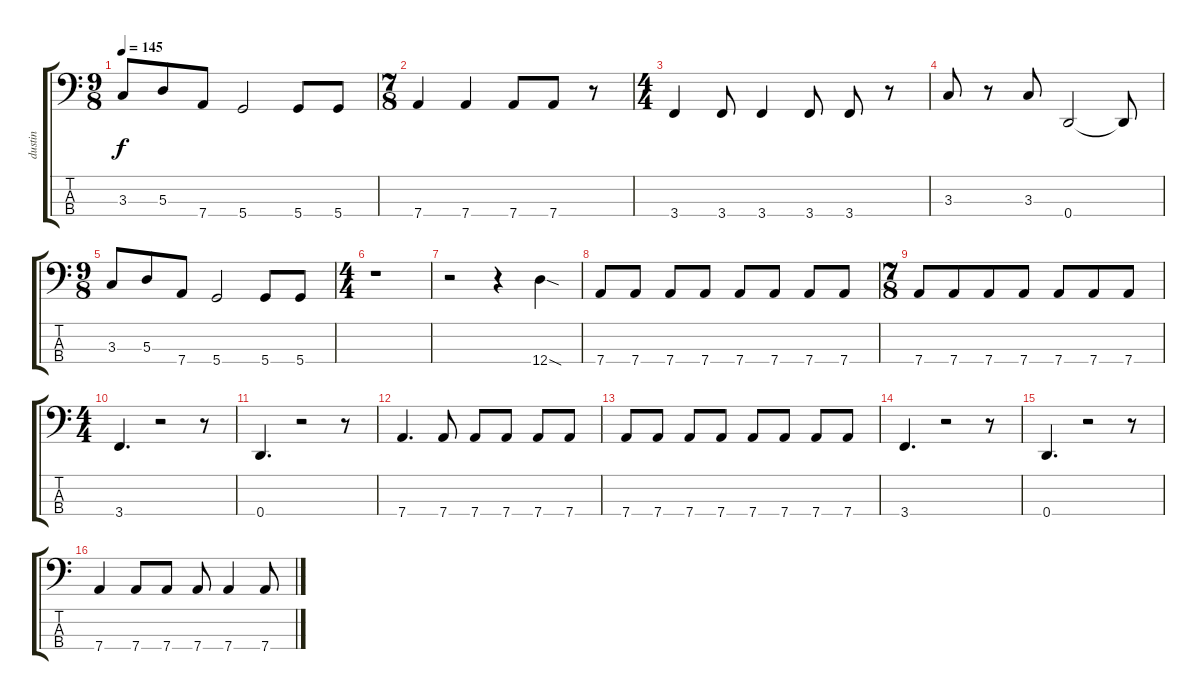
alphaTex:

\track ("dustin" "dustin") {instrument electricbasspick}
\staff {score tabs}
\tuning (G2 D2 A1 D1) {hide}
\ts (9 8)
\tempo 145
\clef f4
\ks c
3.3.8{dy f} 5.3.8 7.4.8 5.4.2 5.4.8 5.4.8 |
\ts (7 8)
7.4.4 7.4.4 7.4.8 7.4.8 r.8 |
\ts (4 4)
3.4.4 3.4.8 3.4.4 3.4.8 3.4.8 r.8 |
3.3.8 r.8 3.3.8 0.4.2 0.4{t}.8 |
\ts (9 8)
3.3.8 5.3.8 7.4.8 5.4.2 5.4.8 5.4.8 |
\ts (4 4)
r.1 |
r.2 r.4 12.4{sod}.4 |
7.4.8 7.4.8 7.4.8 7.4.8 7.4.8 7.4.8 7.4.8 7.4.8 |
\ts (7 8)
7.4.8 7.4.8 7.4.8 7.4.8 7.4.8 7.4.8 7.4.8 |
\ts (4 4)
3.4.4{d} r.2 r.8 |
0.4.4{d} r.2 r.8 |
7.4.4{d} 7.4.8 7.4.8 7.4.8 7.4.8 7.4.8 |
7.4.8 7.4.8 7.4.8 7.4.8 7.4.8 7.4.8 7.4.8 7.4.8 |
3.4.4{d} r.2 r.8 |
0.4.4{d} r.2 r.8 |
7.4.4 7.4.8 7.4.8 7.4.8 7.4.4 7.4.8
